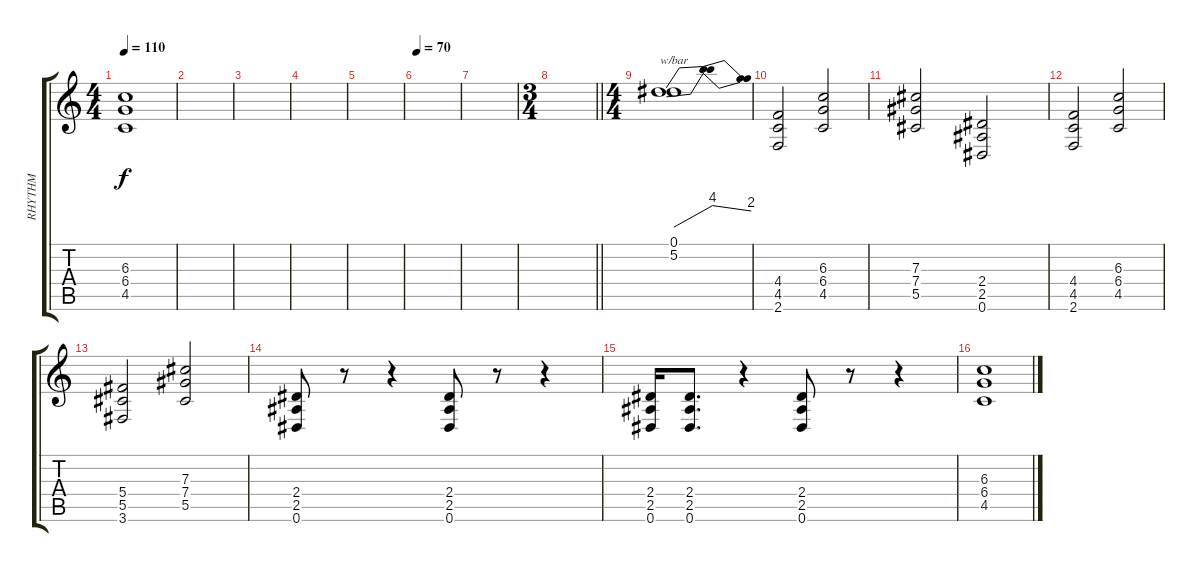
\track ("RHYTHM" "RHYTHM") {instrument overdrivenguitar}
\staff {score tabs}
\tuning (Eb4 Bb3 Gb3 Db3 Ab2 Eb2) {hide}
\ts (4 4)
\tempo 110
\clef g2
\ks c
(6.3{t} 6.4{t} 4.5{t}).1{dy f} |
|
|
|
|
\tempo 70
|
|
\ts (3 4)
\barLineRight lightlight
|
\ts (4 4)
(0.1 5.2).1{tbe (dip default 0 0 10 16 45 16 60 8)} |
(4.4 4.5 2.6).2 (6.3 6.4 4.5).2 |
(7.3 7.4 5.5).2 (2.4 2.5 0.6).2 |
(4.4 4.5 2.6).2 (6.3 6.4 4.5).2 |
(5.4 5.5 3.6).2 (7.3 7.4 5.5).2 |
(2.4 2.5 0.6).8 r.8 r.4 (2.4 2.5 0.6).8 r.8 r.4 |
(2.4 2.5 0.6).16 (2.4 2.5 0.6).8{d} r.4 (2.4 2.5 0.6).8 r.8 r.4 |
(6.3 6.4 4.5).1
